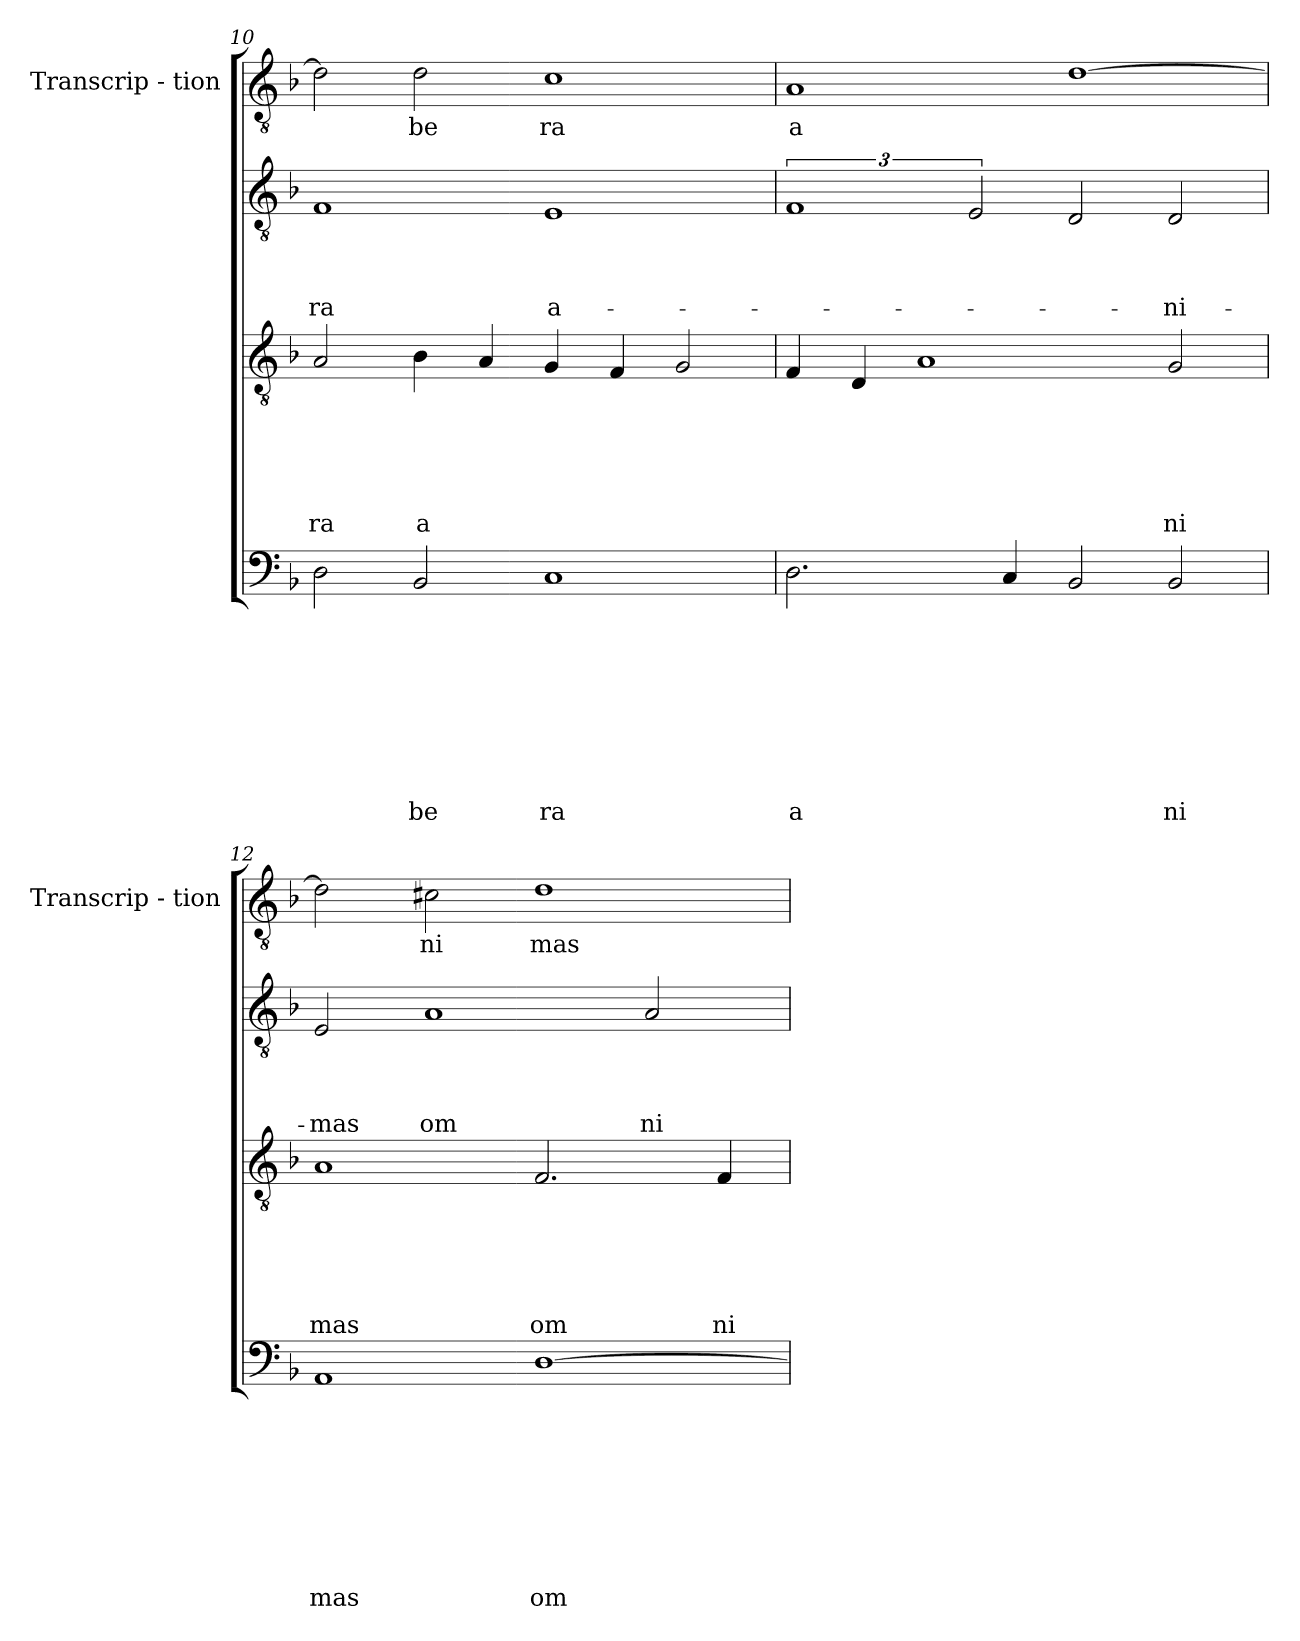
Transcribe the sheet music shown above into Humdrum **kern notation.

**kern	**text	**text	**text	**text	**text	**text	**text	**text	**text	**kern	**text	**text	**text	**text	**text	**text	**kern	**text	**text	**text	**text	**kern	**text
*part4	*part4	*part4	*part4	*part4	*part4	*part4	*part4	*part4	*part4	*part3	*part3	*part3	*part3	*part3	*part3	*part3	*part2	*part2	*part2	*part2	*part2	*part1	*part1
*staff4	*staff4	*staff4	*staff4	*staff4	*staff4	*staff4	*staff4	*staff4	*staff4	*staff3	*staff3	*staff3	*staff3	*staff3	*staff3	*staff3	*staff2	*staff2	*staff2	*staff2	*staff2	*staff1	*staff1
*	*	*	*	*	*	*	*	*	*	*	*	*	*	*	*	*	*	*	*	*	*	*I"Transcrip - tion	*
*	*	*	*	*	*	*	*	*	*	*	*	*	*	*	*	*	*	*	*	*	*	*I'Transcrip - tion	*
*clefF4	*	*	*	*	*	*	*	*	*	*clefGv2	*	*	*	*	*	*	*clefGv2	*	*	*	*	*clefGv2	*
*k[b-]	*	*	*	*	*	*	*	*	*	*k[b-]	*	*	*	*	*	*	*k[b-]	*	*	*	*	*k[b-]	*
*F:	*	*	*	*	*	*	*	*	*	*F:	*	*	*	*	*	*	*F:	*	*	*	*	*F:	*
=10	=10	=10	=10	=10	=10	=10	=10	=10	=10	=10	=10	=10	=10	=10	=10	=10	=10	=10	=10	=10	=10	=10	=10
!	!	!	!	!	!	!	!	!	!	!	!	!	!	!	!	!LO:LY:b	!	!	!	!	!LO:LY:b	!	!
2D\	.	.	.	.	.	.	.	.	.	2A/	.	.	.	.	.	ra	1F	.	.	.	-ra	2d\]	.
!	!	!	!	!	!	!	!	!	!LO:LY:b	!	!	!	!	!	!	!LO:LY:b	!	!	!	!	!	!	!LO:LY:b
2BB-/	.	.	.	.	.	.	.	.	be	4B-\	.	.	.	.	.	a	.	.	.	.	.	2d\	be
.	.	.	.	.	.	.	.	.	.	4A/	.	.	.	.	.	.	.	.	.	.	.	.	.
!	!	!	!	!	!	!	!	!	!LO:LY:b	!	!	!	!	!	!	!	!	!	!	!	!LO:LY:b	!	!LO:LY:b
1C	.	.	.	.	.	.	.	.	ra	4G/	.	.	.	.	.	.	1E	.	.	.	a-	1c	ra
.	.	.	.	.	.	.	.	.	.	4F/	.	.	.	.	.	.	.	.	.	.	.	.	.
.	.	.	.	.	.	.	.	.	.	2G/	.	.	.	.	.	.	.	.	.	.	.	.	.
=11	=11	=11	=11	=11	=11	=11	=11	=11	=11	=11	=11	=11	=11	=11	=11	=11	=11	=11	=11	=11	=11	=11	=11
!	!	!	!	!	!	!	!	!	!LO:LY:b	!	!	!	!	!	!	!	!	!	!	!	!	!	!LO:LY:b
2.D\	.	.	.	.	.	.	.	.	a	4F/	.	.	.	.	.	.	3%2F	.	.	.	.	1A	a
.	.	.	.	.	.	.	.	.	.	4D/	.	.	.	.	.	.	.	.	.	.	.	.	.
.	.	.	.	.	.	.	.	.	.	1A	.	.	.	.	.	.	.	.	.	.	.	.	.
.	.	.	.	.	.	.	.	.	.	.	.	.	.	.	.	.	3E/	.	.	.	.	.	.
4C/	.	.	.	.	.	.	.	.	.	.	.	.	.	.	.	.	.	.	.	.	.	.	.
2BB-/	.	.	.	.	.	.	.	.	.	.	.	.	.	.	.	.	2D/	.	.	.	.	[>1d	.
!	!	!	!	!	!	!	!	!	!LO:LY:b	!	!	!	!	!	!	!LO:LY:b	!	!	!	!	!LO:LY:b	!	!
2BB-/	.	.	.	.	.	.	.	.	ni	2G/	.	.	.	.	.	ni	2D/	.	.	.	-ni-	.	.
!!LO:PB:g=z
=12	=12	=12	=12	=12	=12	=12	=12	=12	=12	=12	=12	=12	=12	=12	=12	=12	=12	=12	=12	=12	=12	=12	=12
!	!	!	!	!	!	!	!	!	!LO:LY:b	!	!	!	!	!	!	!LO:LY:b	!	!	!	!	!LO:LY:b	!	!
1AA	.	.	.	.	.	.	.	.	mas	1A	.	.	.	.	.	mas	2E/	.	.	.	-mas	2d\]	.
!	!	!	!	!	!	!	!	!	!	!	!	!	!	!	!	!	!	!	!	!	!LO:LY:b	!	!LO:LY:b
.	.	.	.	.	.	.	.	.	.	.	.	.	.	.	.	.	1A	.	.	.	om	2c#\	ni
!	!	!	!	!	!	!	!	!	!LO:LY:b	!	!	!	!	!	!	!LO:LY:b	!	!	!	!	!	!	!LO:LY:b
[>1D	.	.	.	.	.	.	.	.	om-	2.F/	.	.	.	.	.	om	.	.	.	.	.	1d	mas
!	!	!	!	!	!	!	!	!	!	!	!	!	!	!	!	!	!	!	!	!	!LO:LY:b	!	!
.	.	.	.	.	.	.	.	.	.	.	.	.	.	.	.	.	2A/	.	.	.	ni	.	.
!	!	!	!	!	!	!	!	!	!	!	!	!	!	!	!	!LO:LY:b	!	!	!	!	!	!	!
.	.	.	.	.	.	.	.	.	.	4F/	.	.	.	.	.	ni	.	.	.	.	.	.	.
=	=	=	=	=	=	=	=	=	=	=	=	=	=	=	=	=	=	=	=	=	=	=	=
*-	*-	*-	*-	*-	*-	*-	*-	*-	*-	*-	*-	*-	*-	*-	*-	*-	*-	*-	*-	*-	*-	*-	*-
